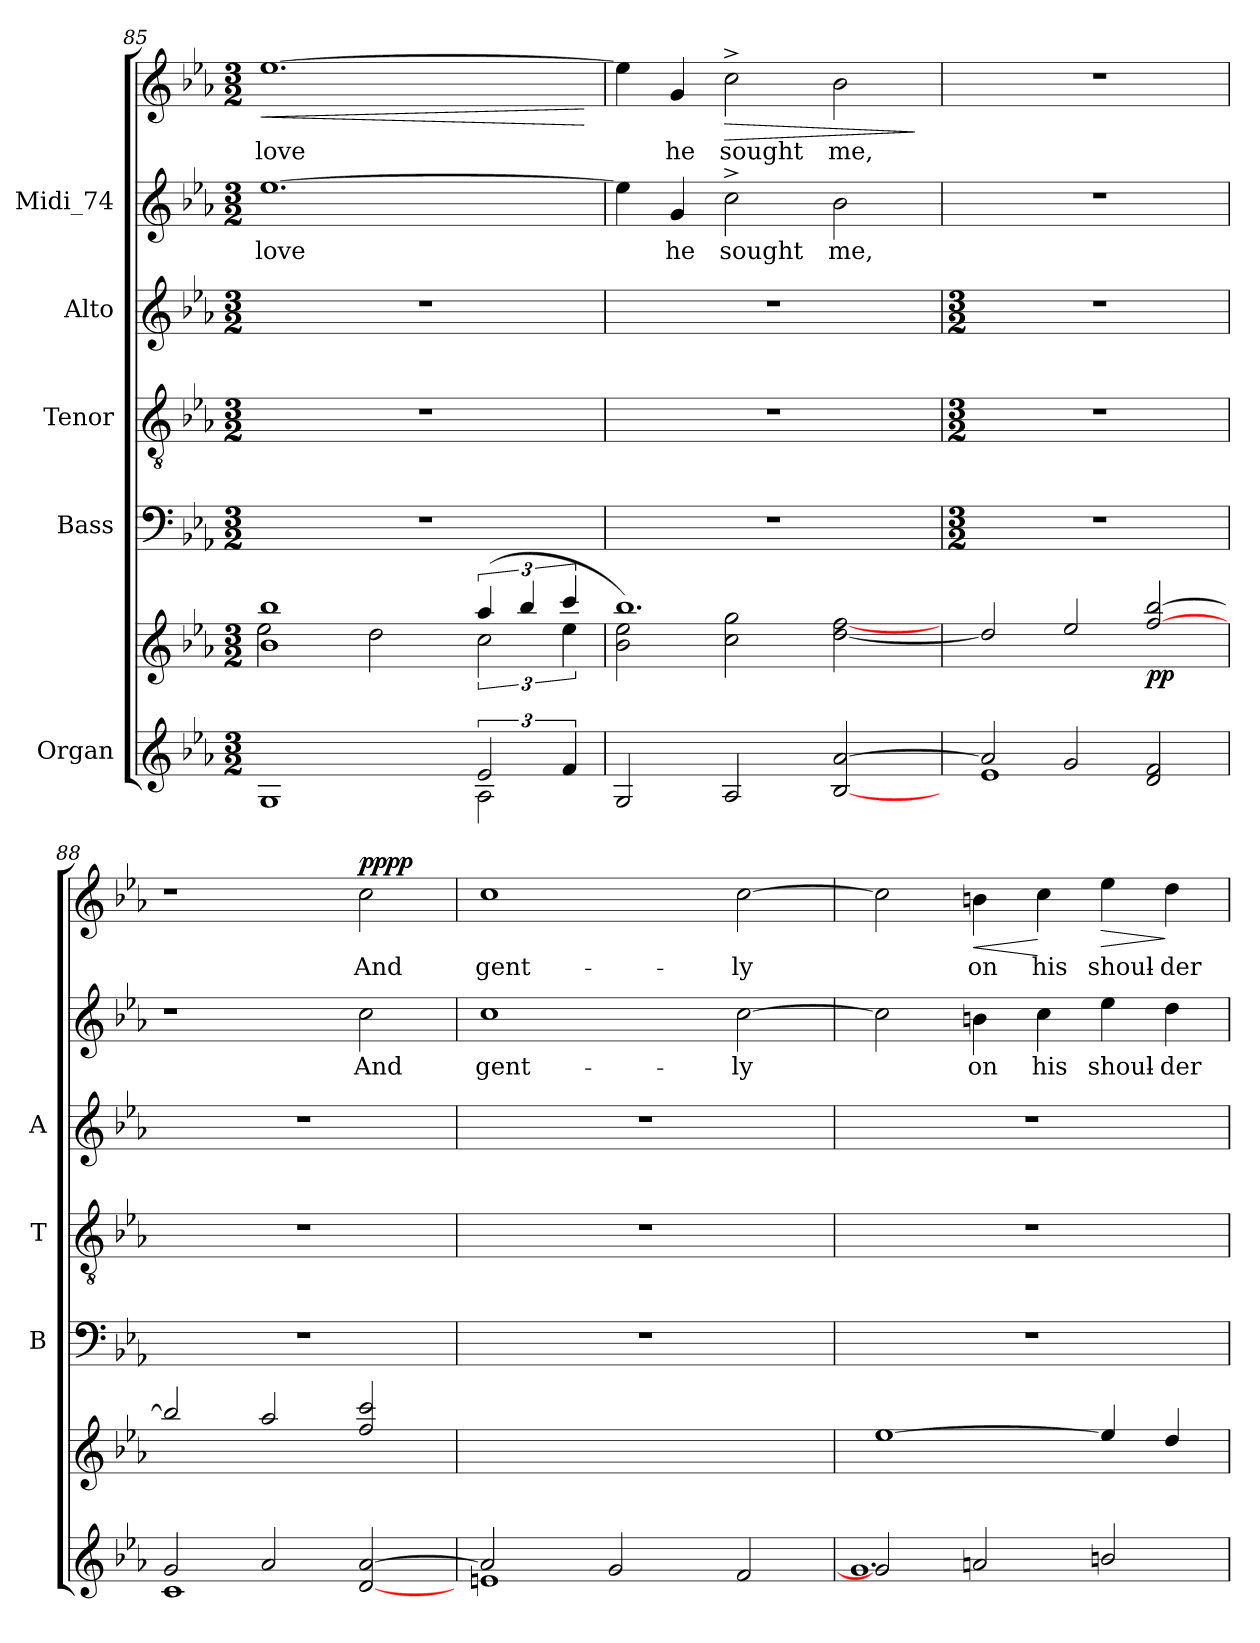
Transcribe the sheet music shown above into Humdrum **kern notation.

**kern	**kern	**dynam	**kern	**kern	**kern	**kern	**text	**kern	**text	**dynam
*part5	*part5	*part5	*part4	*part3	*part2	*part1	*part1	*part1	*part1	*part1
*staff7	*staff6	*staff6/7	*staff5	*staff4	*staff3	*staff2	*staff2	*staff1	*staff1	*staff1/2
*I"Organ	*	*	*I"Bass	*I"Tenor	*I"Alto	*I"Midi_74	*	*	*	*
*	*	*	*I'B	*I'T	*I'A	*	*	*	*	*
*clefG2	*clefG2	*	*clefF4	*clefGv2	*clefG2	*clefG2	*	*clefG2	*	*
*k[b-e-a-]	*k[b-e-a-]	*	*k[b-e-a-]	*k[b-e-a-]	*k[b-e-a-]	*k[b-e-a-]	*	*k[b-e-a-]	*	*
*E-:	*E-:	*	*E-:	*E-:	*E-:	*E-:	*	*E-:	*	*
*M3/2	*M3/2	*	*M3/2	*M3/2	*M3/2	*M3/2	*	*M3/2	*	*
=85	=85	=85	=85	=85	=85	=85	=85	=85	=85	=85
*^	*^	*	*	*	*	*	*	*	*	*
!	!	!	!	!	!	!	!	!	!LO:LY:b	!	!LO:LY:b	!LO:HP:b
1G/	4ryy	1b-/ 1bb-/	2ee-\	.	1.r	1.r	1.r	[1.ee-	love	[1.ee-	love	<
.	4ryy	.	.	.	.	.	.	.	.	.	.	.
.	4ryy	.	2dd\	.	.	.	.	.	.	.	.	.
.	4ryy	.	.	.	.	.	.	.	.	.	.	.
3e-/	2A-\	(>6aa-/	3cc\	.	.	.	.	.	.	.	.	.
.	.	6bb-/	.	.	.	.	.	.	.	.	.	.
6f/	.	6ccc/	6ee-\	.	.	.	.	.	.	.	.	.
*v	*v	*	*	*	*	*	*	*	*	*	*	*
*	*v	*v	*	*	*	*	*	*	*	*	*
.	.	.	.	.	.	.	.	.	.	[
=86	=86	=86	=86	=86	=86	=86	=86	=86	=86	=86
*^	*^	*	*	*	*	*	*	*	*	*
2G/	4ryy	1.bb-/)	2b-\ 2ee-\	.	1.r	1.r	1.r	4ee-]	.	4ee-]	.	.
!	!	!	!	!	!	!	!	!	!LO:LY:b	!	!LO:LY:b	!
.	4ryy	.	.	.	.	.	.	4g	he	4g	he	.
!	!	!	!	!	!	!	!	!	!LO:LY:b	!	!LO:LY:b	!LO:HP:b
2A-/	4ryy	.	2cc\ 2gg\	.	.	.	.	2cc^	sought	2cc^	sought	>
.	4ryy	.	.	.	.	.	.	.	.	.	.	.
!	!	!	!	!	!	!	!	!	!LO:LY:b	!	!LO:LY:b	!
[2B-/ [2a-/	4ryy	.	[2dd\ [2ff\	.	.	.	.	2b-	me,	2b-	me,	.
.	4ryy	.	.	.	.	.	.	.	.	.	.	.
*v	*v	*	*	*	*	*	*	*	*	*	*	*
*	*v	*v	*	*	*	*	*	*	*	*	*
.	.	.	.	.	.	.	.	.	.	]
!!LO:LB:g=z
=87	=87	=87	=87	=87	=87	=87	=87	=87	=87	=87
*	*	*	*M3/2	*M3/2	*M3/2	*	*	*	*	*
*^	*^	*	*	*	*	*	*	*	*	*
!	!	!	!LO:N:vis=1	!	!	!	!	!LO:N:vis=1	!	!LO:N:vis=1	!	!
2a-/]	1e-\	2dd]	1.ryy	.	1.r	1.r	1.r	1.r	.	1.r	.	.
2g/	.	2ee-	.	.	.	.	.	.	.	.	.	.
!	!	!	!	!LO:DY:b	!	!	!	!	!	!	!	!
2d/ 2f/	2ryy	[2ff [2bb-	.	pp	.	.	.	.	.	.	.	.
=88	=88	=88	=88	=88	=88	=88	=88	=88	=88	=88	=88	=88
!	!	!	!LO:N:vis=1	!	!	!	!	!	!	!	!	!
2g/	1c\	2bb-]	1.ryy	.	1.r	1.r	1.r	1r	.	1r	.	.
2a-/	.	2aa-	.	.	.	.	.	.	.	.	.	.
!	!	!	!	!	!	!	!	!	!LO:LY:b	!	!LO:LY:b	!LO:DY:b=2
!	!	!	!	!	!	!	!	!	!	!	!	!LO:DY:n=1:b
[2d/ [2a-/	2ryy	2ff 2ccc	.	.	.	.	.	2cc	And	2cc	And	pp pp
=89	=89	=89	=89	=89	=89	=89	=89	=89	=89	=89	=89	=89
!	!	!	!LO:N:vis=1	!	!	!	!	!	!LO:LY:b	!	!LO:LY:b	!
2a-/]	1en\	4ryy	1.ryy	.	1.r	1.r	1.r	1cc	gent-	1cc	gent-	.
.	.	4ryy	.	.	.	.	.	.	.	.	.	.
2g/	.	4ryy	.	.	.	.	.	.	.	.	.	.
.	.	4ryy	.	.	.	.	.	.	.	.	.	.
!	!	!	!	!	!	!	!	!	!LO:LY:b	!	!LO:LY:b	!
2f/	2ryy	2ryy	.	.	.	.	.	[2cc	-ly	[2cc	-ly	.
=90	=90	=90	=90	=90	=90	=90	=90	=90	=90	=90	=90	=90
!	!	!	!LO:N:vis=1	!	!	!	!	!	!	!	!	!
2g/]	1.g\	[1ee-	1.ryy	.	1.r	1.r	1.r	2cc]	.	2cc]	.	.
!	!	!	!	!	!	!	!	!	!LO:LY:b	!	!LO:LY:b	!LO:HP:b
2an/	.	.	.	.	.	.	.	4bn	on	4bn	on	<
!	!	!	!	!	!	!	!	!	!LO:LY:b	!	!LO:LY:b	!
.	.	.	.	.	.	.	.	4cc	his	4cc	his	[
!	!	!	!	!	!	!	!	!	!LO:LY:b	!	!LO:LY:b	!LO:HP:b
2bn/	.	4ee-]	.	.	.	.	.	4ee-	shoul-	4ee-	shoul-	>
!	!	!	!	!	!	!	!	!	!LO:LY:b	!	!LO:LY:b	!
.	.	4dd	.	.	.	.	.	4dd	-der	4dd	-der	]
*v	*v	*	*	*	*	*	*	*	*	*	*	*
*	*v	*v	*	*	*	*	*	*	*	*	*
=	=	=	=	=	=	=	=	=	=	=
*-	*-	*-	*-	*-	*-	*-	*-	*-	*-	*-
